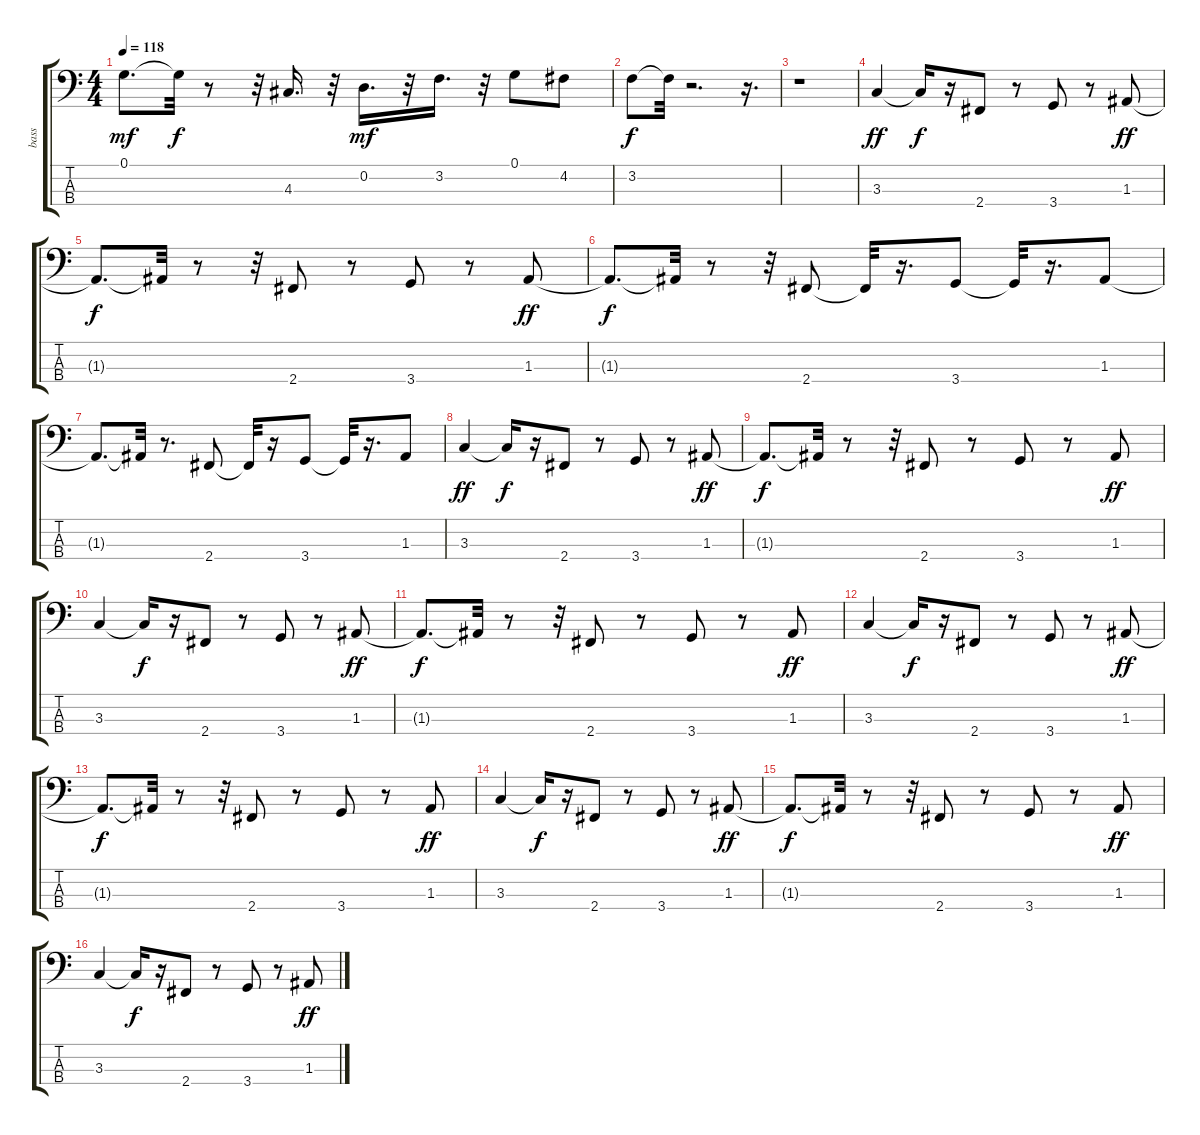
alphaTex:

\track ("bass    " "bass    ") {instrument acousticguitarsteel}
\staff {score tabs}
\tuning (G2 D2 A1 E1) {hide}
\ts (4 4)
\tempo 118
\clef f4
\ks c
0.1.8{d dy mf} 0.1{t}.32{dy f} r.8 r.32 4.3.16{d} r.32 0.2.16{d dy mf} r.32 3.2.16{d} r.32 0.1.8 4.2.8 |
3.2.8{dy f} 3.2{t}.32 r.2{d} r.16{d} |
r.1 |
3.3.4{dy ff} 3.3{t}.16{dy f} r.16 2.4.8 r.8 3.4.8 r.8 1.3.8{dy ff} |
1.3{t}.8{d dy f} 1.3{t}.32 r.8 r.32 2.4.8 r.8 3.4.8 r.8 1.3.8{dy ff} |
1.3{t}.8{d dy f} 1.3{t}.32 r.8 r.32 2.4.8 2.4{t}.32 r.16{d} 3.4.8 3.4{t}.32 r.16{d} 1.3.8 |
1.3{t}.8{d} 1.3{t}.32 r.8{d} 2.4.8 2.4{t}.32 r.16 3.4.8 3.4{t}.32 r.16{d} 1.3.8 |
3.3.4{dy ff} 3.3{t}.16{dy f} r.16 2.4.8 r.8 3.4.8 r.8 1.3.8{dy ff} |
1.3{t}.8{d dy f} 1.3{t}.32 r.8 r.32 2.4.8 r.8 3.4.8 r.8 1.3.8{dy ff} |
3.3.4 3.3{t}.16{dy f} r.16 2.4.8 r.8 3.4.8 r.8 1.3.8{dy ff} |
1.3{t}.8{d dy f} 1.3{t}.32 r.8 r.32 2.4.8 r.8 3.4.8 r.8 1.3.8{dy ff} |
3.3.4 3.3{t}.16{dy f} r.16 2.4.8 r.8 3.4.8 r.8 1.3.8{dy ff} |
1.3{t}.8{d dy f} 1.3{t}.32 r.8 r.32 2.4.8 r.8 3.4.8 r.8 1.3.8{dy ff} |
3.3.4 3.3{t}.16{dy f} r.16 2.4.8 r.8 3.4.8 r.8 1.3.8{dy ff} |
1.3{t}.8{d dy f} 1.3{t}.32 r.8 r.32 2.4.8 r.8 3.4.8 r.8 1.3.8{dy ff} |
3.3.4 3.3{t}.16{dy f} r.16 2.4.8 r.8 3.4.8 r.8 1.3.8{dy ff}
